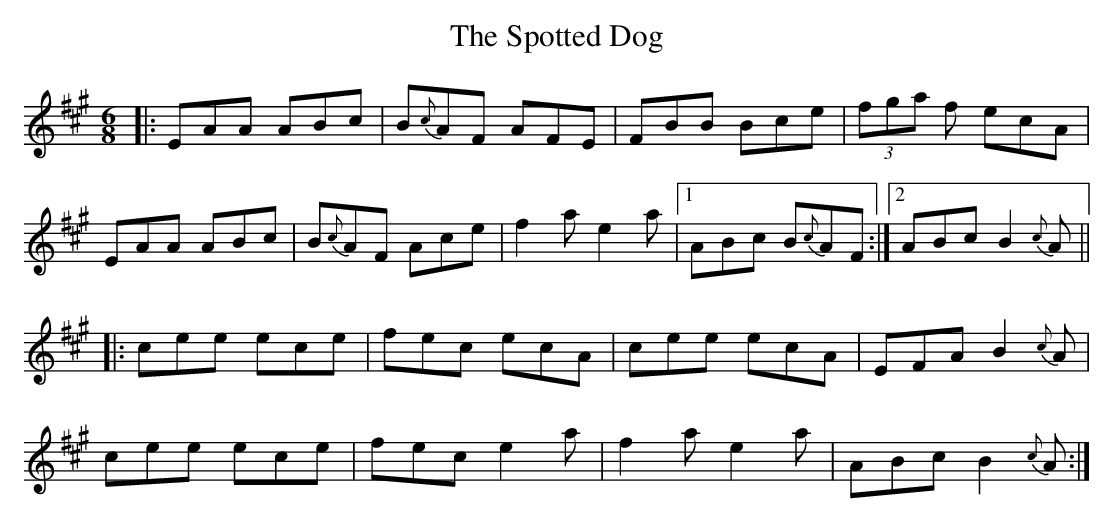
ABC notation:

X:1
T:Spotted Dog, The
M:6/8
L:1/8
K:A
|:EAA ABc|B{c}AF AFE|FBB Bce|(3fga f ecA|
EAA ABc|B{c}AF Ace|f2a e2a|1 ABc B{c}AF:|2 ABc B2{c}A||
|:cee ece|fec ecA|cee ecA|EFA B2{c}A|
cee ece|fec e2a|f2a e2a|ABc B2{c}A:|
